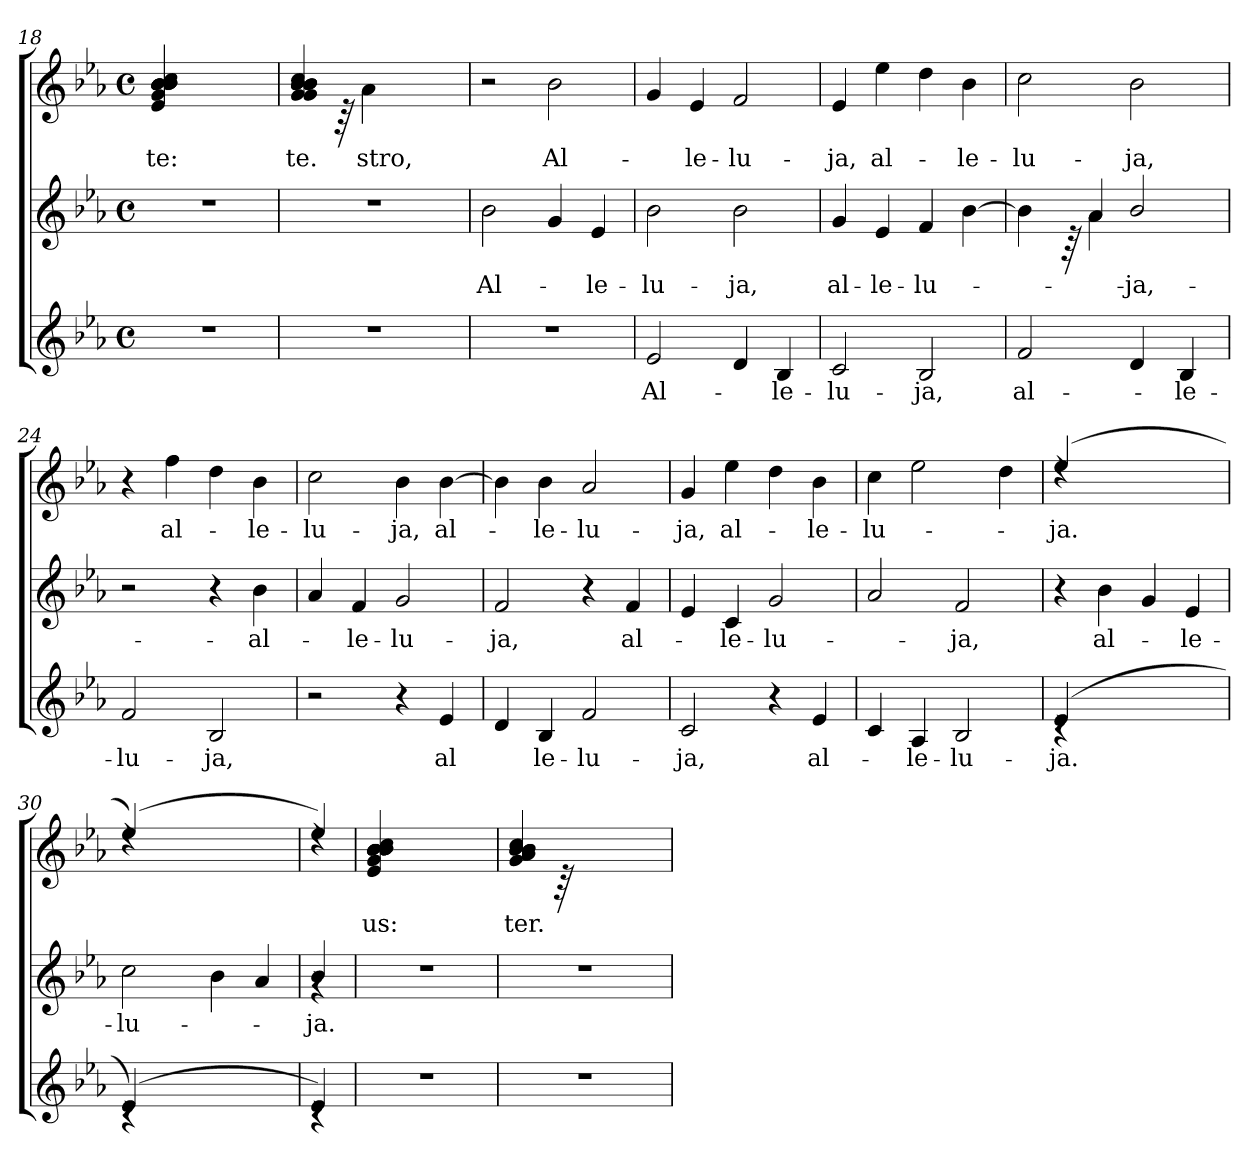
**kern	**text	**kern	**text	**kern	**text
*part3	*part3	*part2	*part2	*part1	*part1
*staff3	*staff3	*staff2	*staff2	*staff1	*staff1
!!LO:PB:g=z
*clefG2	*	*clefG2	*	*clefG2	*
*k[b-e-a-]	*	*k[b-e-a-]	*	*k[b-e-a-]	*
*E-:	*	*E-:	*	*E-:	*
*M4/4	*	*M4/4	*	*M4/4	*
*met(c)	*	*met(c)	*	*met(c)	*
=18	=18	=18	=18	=18	=18
!	!	!	!	!	!LO:LY:b
1r	.	1r	.	4e-/ 4g/ 4b-/ 4b-/ 4b-/ 4b-/ 4b-/ 4b-/ 4b-/ 4cc/	-te:
.	.	.	.	2.ryy	.
=19	=19	=19	=19	=19	=19
!	!	!	!	!	!LO:LY:b
1r	.	1r	.	4g/ 4g/ 4b-/ 4b-/ 4b-/ 4b-/ 4b-/ 4b-/ 4cc/	-te.
.	.	.	.	64rB	.
!	!	!	!	!	!LO:LY:b
.	.	.	.	4a-\	stro,
.	.	.	.	64%31ryy	.
!!LO:LB:g=z
=20	=20	=20	=20	=20	=20
!	!	!	!LO:LY:b	!	!
1r	.	2b-\	Al-	2r	.
!	!	!	!	!	!LO:LY:b
.	.	4g/	.	2b-\	Al-
!	!	!	!LO:LY:b	!	!
.	.	4e-/	-le-	.	.
=21	=21	=21	=21	=21	=21
!	!LO:LY:b	!	!LO:LY:b	!	!
2e-/	Al-	2b-\	-lu-	4g/	.
!	!	!	!	!	!LO:LY:b
.	.	.	.	4e-/	-le-
!	!	!	!LO:LY:b	!	!LO:LY:b
4d/	.	2b-\	-ja,	2f/	-lu-
!	!LO:LY:b	!	!	!	!
4B-/	-le-	.	.	.	.
=22	=22	=22	=22	=22	=22
!	!LO:LY:b	!	!LO:LY:b	!	!LO:LY:b
2c/	-lu-	4g/	al-	4e-/	-ja,
!	!	!	!LO:LY:b	!	!LO:LY:b
.	.	4e-/	-le-	4ee-\	al-
!	!LO:LY:b	!	!LO:LY:b	!	!
2B-/	-ja,	4f/	-lu-	4dd\	.
!	!	!	!	!	!LO:LY:b
.	.	[>4b-\	.	4b-\	-le-
=23	=23	=23	=23	=23	=23
!	!LO:LY:b	!	!	!	!LO:LY:b
*	*	*^	*	*	*
*	*	*	*^	*	*	*
2f/	al-	4b-\]	4ryy	2ryy	.	2cc\	-lu-
.	.	64rB	64ryy	.	.	.	.
.	.	4a-/	4a-\	.	.	.	.
!	!	!	!	!	!LO:LY:b	!	!LO:LY:b
4d/	.	.	.	2b-/	-ja,	2b-\	-ja,
.	.	4ryy	4ryy	.	.	.	.
!	!LO:LY:b	!	!	!	!	!	!
4B-/	-le-	.	.	.	.	.	.
.	.	8...ryy	8...ryy	.	.	.	.
*	*	*	*v	*v	*	*	*
=24	=24	=24	=24	=24	=24	=24
!	!LO:LY:b	!	!	!	!	!
*	*	*v	*v	*	*	*
2f/	-lu-	2r	.	4r	.
!	!	!	!	!	!LO:LY:b
.	.	.	.	4ff\	al-
!	!LO:LY:b	!	!	!	!
2B-/	-ja,	4r	.	4dd\	.
!	!	!	!LO:LY:b	!	!LO:LY:b
.	.	4b-\	al-	4b-\	-le-
=25	=25	=25	=25	=25	=25
!	!	!	!	!	!LO:LY:b
2r	.	4a-/	.	2cc\	-lu-
!	!	!	!LO:LY:b	!	!
.	.	4f/	-le-	.	.
!	!	!	!LO:LY:b	!	!LO:LY:b
4r	.	2g/	-lu-	4b-\	-ja,
!	!LO:LY:b	!	!	!	!LO:LY:b
4e-/	al	.	.	[<4b-\	al-
!!LO:LB:g=z
=26	=26	=26	=26	=26	=26
!	!	!	!LO:LY:b	!	!
4d/	.	2f/	-ja,	4b-\]	.
!	!LO:LY:b	!	!	!	!LO:LY:b
4B-/	le-	.	.	4b-\	-le-
!	!LO:LY:b	!	!	!	!LO:LY:b
2f/	-lu-	4r	.	2a-/	-lu-
!	!	!	!LO:LY:b	!	!
.	.	4f/	al-	.	.
=27	=27	=27	=27	=27	=27
!	!LO:LY:b	!	!	!	!LO:LY:b
2c/	-ja,	4e-/	.	4g/	-ja,
!	!	!	!LO:LY:b	!	!LO:LY:b
.	.	4c/	-le-	4ee-\	al-
!	!	!	!LO:LY:b	!	!
4r	.	2g/	-lu-	4dd\	.
!	!LO:LY:b	!	!	!	!LO:LY:b
4e-/	al-	.	.	4b-\	-le-
=28	=28	=28	=28	=28	=28
!	!	!	!	!	!LO:LY:b
4c/	.	2a-/	.	4cc\	-lu-
!	!LO:LY:b	!	!	!	!
4A-/	-le-	.	.	2ee-\	.
!	!LO:LY:b	!	!LO:LY:b	!	!
2B-/	-lu-	2f/	-ja,	.	.
.	.	.	.	4dd\	.
=29	=29	=29	=29	=29	=29
!LO:N:head=solid	!LO:LY:b	!	!	!LO:N:head=solid	!LO:LY:b
*^	*	*	*	*^	*
(4e-/	4rc	-ja.	4r	.	(4ee-/	4rcc	-ja.
!	!	!	!	!LO:LY:b	!	!	!
2.ryy	2.ryy	.	4b-\	al-	2.ryy	2.ryy	.
.	.	.	4g/	.	.	.	.
!	!	!	!	!LO:LY:b	!	!	!
.	.	.	4e-/	-le-	.	.	.
=30	=30	=30	=30	=30	=30	=30	=30
!LO:N:head=solid	!	!	!	!LO:LY:b	!LO:N:head=solid	!	!
(4e-/)	4rc	.	2cc\	-lu-	(4ee-/)	4rcc	.
2.ryy	2.ryy	.	.	.	2.ryy	2.ryy	.
.	.	.	4b-\	.	.	.	.
.	.	.	4a-/	.	.	.	.
=31	=31	=31	=31	=31	=31	=31	=31
!LO:N:head=solid	!	!	!LO:N:head=solid	!LO:LY:b	!LO:N:head=solid	!	!
*	*	*	*^	*	*	*	*
4e-/)	4rc	.	4b-/	4rg	-ja.	4ee-/)	4rcc	.
!!LO:LB:g=z
=32!	=32!	=32!	=32!	=32!	=32!	=32!	=32!	=32!
!	!	!	!	!	!	!LO:TX:a:i:t=Versus II	!	!
!	!	!	!	!	!	!	!	!LO:LY:b
*v	*v	*	*	*	*	*v	*v	*
*	*	*v	*v	*	*	*
1r	.	1r	.	4e-/ 4g/ 4b-/ 4b-/ 4b-/ 4b-/ 4b-/ 4b-/ 4b-/ 4cc/	-us:
.	.	.	.	2.ryy	.
=33	=33	=33	=33	=33	=33
!	!	!	!	!	!LO:LY:b
1r	.	1r	.	4g/ 4a-/ 4b-/ 4b-/ 4b-/ 4b-/ 4cc/	-ter.
.	.	.	.	64rB	.
.	.	.	.	2ryy	.
.	.	.	.	8...ryy	.
=	=	=	=	=	=
*-	*-	*-	*-	*-	*-
